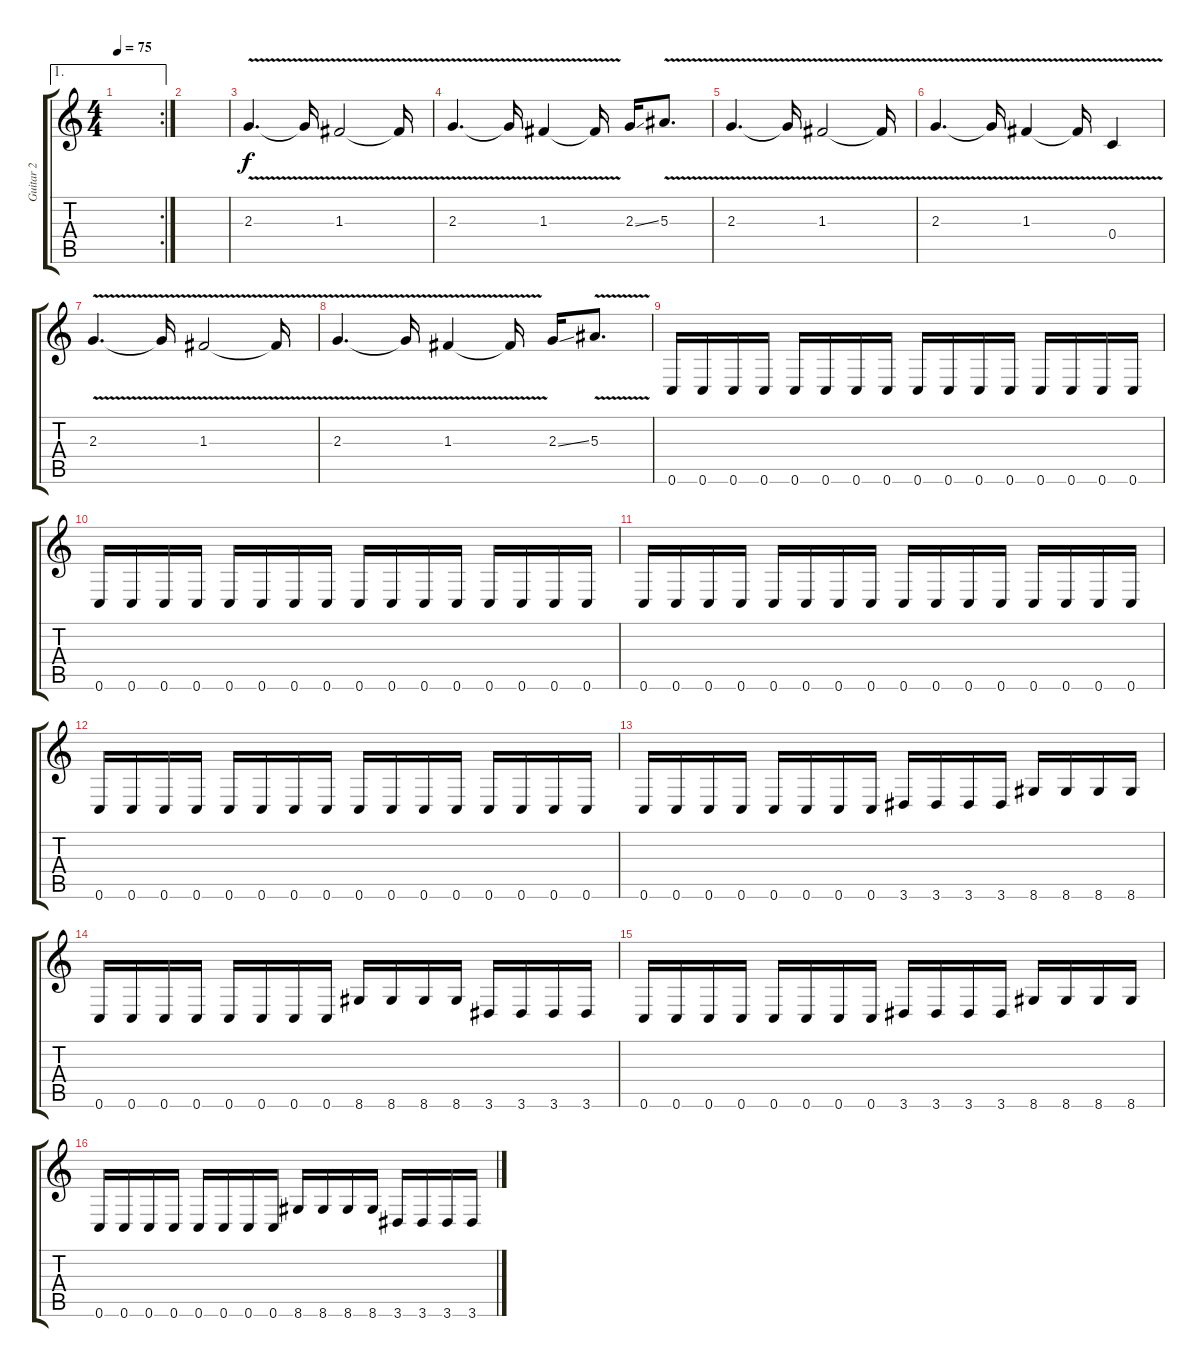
\track ("Guitar 2" "Guitar 2") {instrument electricguitarjazz}
\staff {score tabs}
\tuning (D4 A3 F3 C3 G2 C2) {hide}
\ae 1
\rc 2
\ts (4 4)
\tempo 75
\clef g2
\ks c
|
|
2.3{v}.4{d instrument electricguitarclean} 2.3{t}.16 1.3{v}.2 1.3{t}.16 |
2.3{v}.4{d} 2.3{t}.16 1.3{v}.4 1.3{t}.16 2.3{ss}.16 5.3{v}.8{d} |
2.3{v}.4{d} 2.3{t}.16 1.3{v}.2 1.3{t}.16 |
2.3{v}.4{d} 2.3{t}.16 1.3{v}.4 1.3{t}.16 0.4{v}.4 |
2.3{v}.4{d instrument electricguitarjazz} 2.3{t}.16 1.3{v}.2 1.3{t}.16 |
2.3{v}.4{d} 2.3{t}.16 1.3{v}.4 1.3{t}.16 2.3{ss}.16 5.3{v}.8{d} |
0.6.16{instrument overdrivenguitar} 0.6.16 0.6.16 0.6.16 0.6.16 0.6.16 0.6.16 0.6.16 0.6.16 0.6.16 0.6.16 0.6.16 0.6.16 0.6.16 0.6.16 0.6.16 |
0.6.16{instrument overdrivenguitar} 0.6.16 0.6.16 0.6.16 0.6.16 0.6.16 0.6.16 0.6.16 0.6.16 0.6.16 0.6.16 0.6.16 0.6.16 0.6.16 0.6.16 0.6.16 |
0.6.16{instrument overdrivenguitar} 0.6.16 0.6.16 0.6.16 0.6.16 0.6.16 0.6.16 0.6.16 0.6.16 0.6.16 0.6.16 0.6.16 0.6.16 0.6.16 0.6.16 0.6.16 |
0.6.16{instrument overdrivenguitar} 0.6.16 0.6.16 0.6.16 0.6.16 0.6.16 0.6.16 0.6.16 0.6.16 0.6.16 0.6.16 0.6.16 0.6.16 0.6.16 0.6.16 0.6.16 |
0.6.16{volume 14 instrument overdrivenguitar} 0.6.16 0.6.16 0.6.16 0.6.16 0.6.16 0.6.16 0.6.16 3.6.16 3.6.16 3.6.16 3.6.16 8.6.16 8.6.16 8.6.16 8.6.16 |
0.6.16{volume 14 instrument overdrivenguitar} 0.6.16 0.6.16 0.6.16 0.6.16 0.6.16 0.6.16 0.6.16 8.6.16 8.6.16 8.6.16 8.6.16 3.6.16 3.6.16 3.6.16 3.6.16 |
0.6.16{volume 14 instrument overdrivenguitar} 0.6.16 0.6.16 0.6.16 0.6.16 0.6.16 0.6.16 0.6.16 3.6.16 3.6.16 3.6.16 3.6.16 8.6.16 8.6.16 8.6.16 8.6.16 |
0.6.16{volume 14 instrument overdrivenguitar} 0.6.16 0.6.16 0.6.16 0.6.16 0.6.16 0.6.16 0.6.16 8.6.16 8.6.16 8.6.16 8.6.16 3.6.16 3.6.16 3.6.16 3.6.16
